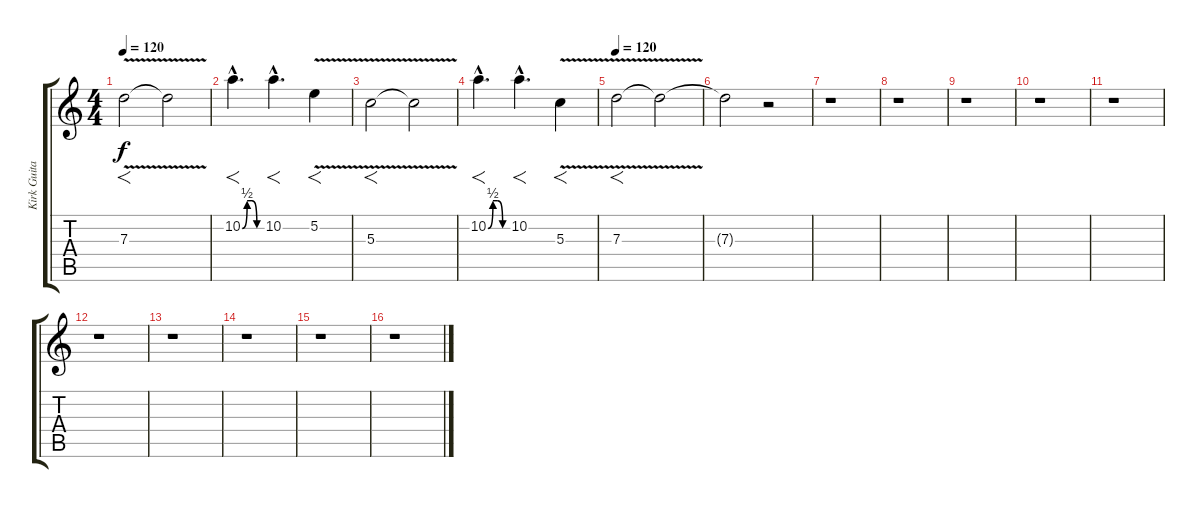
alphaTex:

\track ("Kirk Guitar Solo II - III" "Kirk Guita") {instrument distortionguitar}
\staff {score tabs}
\tuning (E4 B3 G3 D3 A2 E2) {hide}
\ts (4 4)
\tempo 120
\clef g2
\ks c
7.3{v}.2{f dy f} 7.3{t}.2 |
10.2{be (custom 0 0 15 2 30 2 45 0 60 0) hac}.4{f d} 10.2{hac}.4{f d} 5.2{v}.4{f} |
5.3{v}.2{f} 5.3{t}.2 |
10.2{be (custom 0 0 15 2 30 2 45 0 60 0) hac}.4{f d} 10.2{hac}.4{f d} 5.3{v}.4{f} |
\tempo 120
7.3{v}.2{f volume 7} 7.3{t}.2 |
7.3{t}.2 r.2 |
r.1 |
r.1 |
r.1 |
r.1 |
r.1 |
r.1 |
r.1 |
r.1 |
r.1 |
r.1
